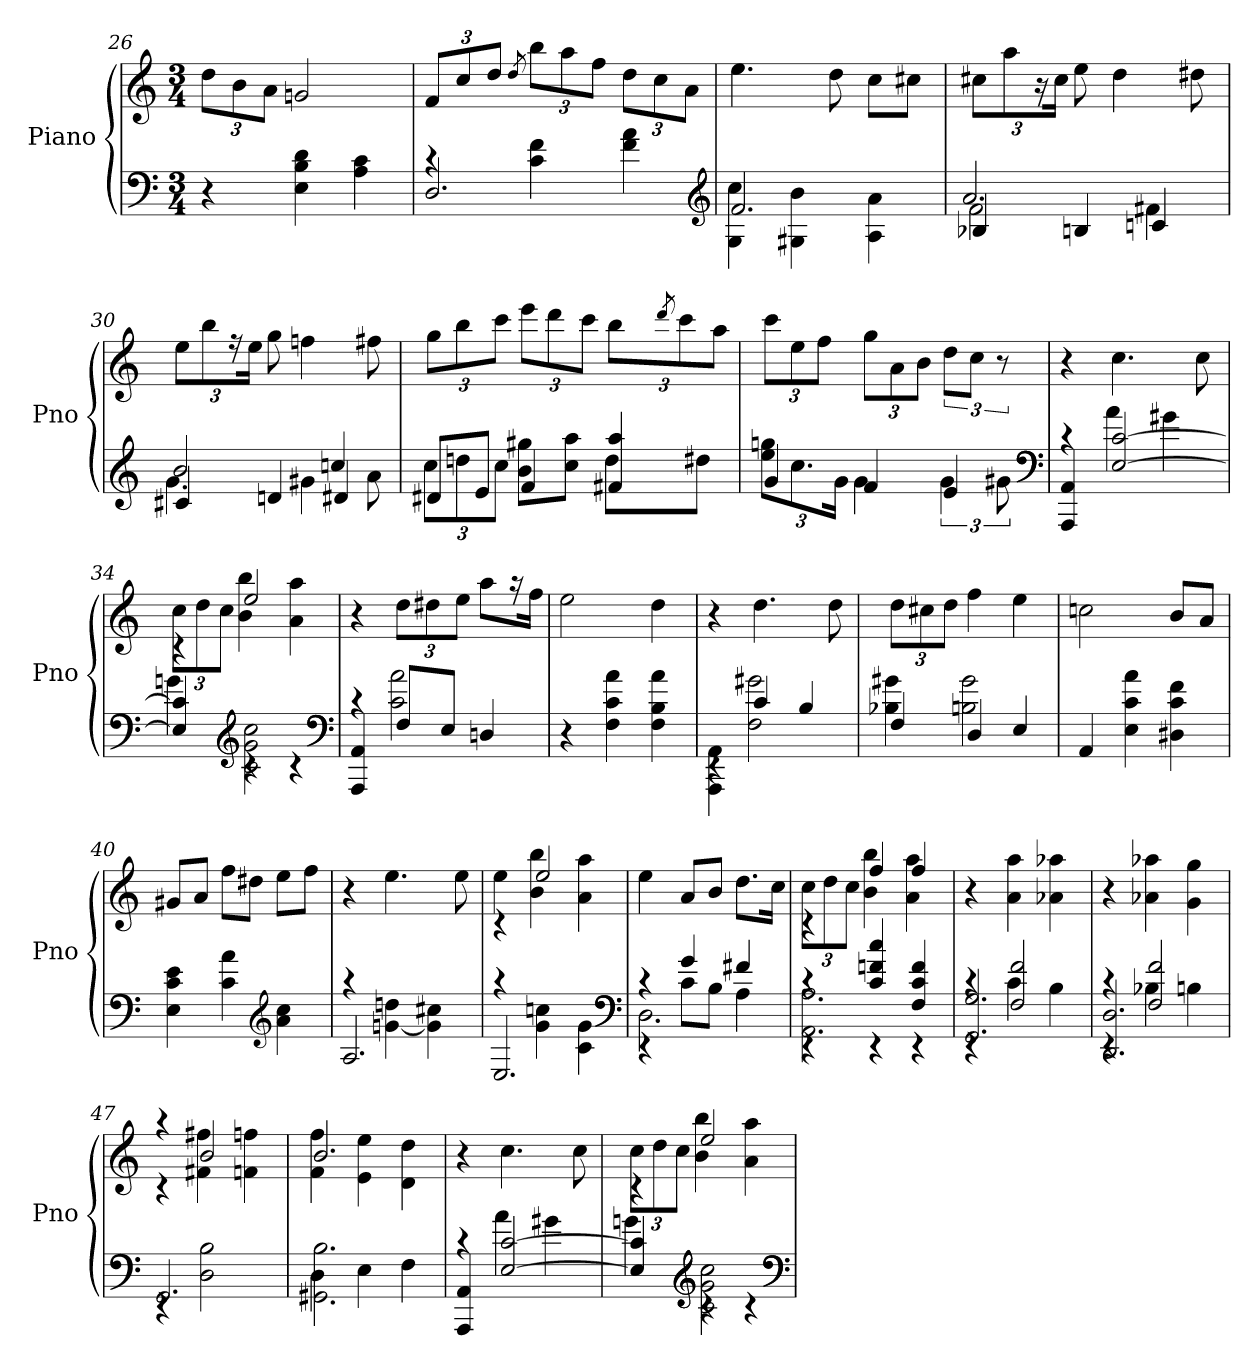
**kern	**kern
*part1	*part1
*staff2	*staff1
*I"Piano	*
*I'Pno	*
*clefF4	*clefG2
*k[]	*k[]
*C:	*C:
*M3/4	*M3/4
=26	=26
4r	12ddL
.	12b
.	12aJ
4E 4B 4d	2gn
4A 4c	.
=27	=27
*^	*
2.D	4rc	12fL
.	.	12cc
.	.	12ddJ
.	.	8qdd/
.	4c 4f	12bbL
.	.	12aa
.	.	12ffJ
.	4f 4a	12ddL
.	.	12cc
.	.	12aJ
*clefG2	*	*
=28	=28	=28
2.f	4G 4cc	4.ee
.	4G#X 4b	.
.	.	8dd
.	4A 4a	8ccL
.	.	8cc#XJ
=29	=29	=29
*	*^	*
4B-X/	2f	2.a	12cc#XL
.	.	.	12aa
.	.	.	24r
.	.	.	24cc#Jk
4Bn/	.	.	8ee
.	.	.	4dd
4cn/	4f#X	.	.
.	.	.	8dd#X
=30	=30	=30	=30
4c#X/	4.g	2b	12eeL
.	.	.	12bb
.	.	.	24r
.	.	.	24eeJk
4dn/	.	.	8gg
.	4g#X	.	4ffn
4d#X/	.	4ccn	.
.	8a	.	8ff#X
*	*v	*v	*
=31	=31	=31
8d#XL	12ccL	12ggL
.	12ddn	12bb
8eJ	.	.
.	12ccJ	12cccJ
4f	8b 8gg#XL	12eeeL
.	.	12ddd
.	8cc 8aaJ	.
.	.	12cccJ
4f#X 4aa	8ddL	12bbL
.	.	8qddd/
.	.	12ccc
.	8dd#XJ	.
.	.	12aaJ
=32	=32	=32
4g	12ee 12ggnL	12cccL
.	12.cc	12ee
.	.	12ffJ
.	24gJk	.
4f	4g	12ggL
.	.	12a
.	.	12bJ
4e	6g	12ddL
.	.	12ccJ
.	12g#X	12r
*clefF4	*	*
=33	=33	=33
4AAA 4AA	4rc	4r
[2E [2c	4a	4.cc
.	4g#X	.
.	.	8cc
=34	=34	=34
*	*	*^
4E] 4c]	4gn	4rc	12ccL
.	.	.	12dd
.	.	.	12ccJ
*clefG2	*	*	*
4rc	2c 2g 2cc	2ee	4b 4bb
4rc	.	.	4a 4aa
*	*	*v	*v
*clefF4	*	*
=35	=35	=35
4AAA 4AA	4rc	4r
8FL	2c 2a	12ddL
.	.	12dd#X
8EJ	.	.
.	.	12eeJ
4Dn	.	8aaL
.	.	16r
.	.	16ffJk
*v	*v	*
=36	=36
4r	2ee
4F 4c 4a	.
4F 4B 4a	4dd
=37	=37
*^	*
4rEE	4AAA 4AA	4r
4c	2F 2g#X	4.dd
4B	.	.
.	.	8dd
=38	=38	=38
4F	4B-X 4g#X	12ddL
.	.	12cc#X
.	.	12ddJ
4D	2Bn 2g#	4ff
4E	.	4ee
*v	*v	*
=39	=39
4AA	2ccn
4E 4c 4a	.
4D#X 4c 4f	8bL
.	8aJ
=40	=40
4E 4c 4e	8g#XL
.	8aJ
4c 4a	8ffL
.	8dd#XJ
*clefG2	*
4a 4cc	8eeL
.	8ffJ
=41	=41
*^	*
2.A	4raa	4r
.	[4gn 4ddn	4.ee
.	4g] 4cc#X	.
.	.	8ee
=42	=42	=42
*	*	*^
2.E	4raa	4rc	4ee
.	4g 4ccn	2ee	4b 4bb
.	4c 4g	.	4a 4aa
*v	*v	*	*
*	*v	*v
*clefF4	*
=43	=43
*^	*
*	*^	*
2.D\	4rEE	4rc	4ee
.	8cL	4g	8aL
.	8BJ	.	8bJ
.	4A	4f#X	8.ddL
.	.	.	16ccJk
=44	=44	=44	=44
*	*	*	*^
2.AA\ 2.A\	4rEE	4rc	4rc	12ccL
.	.	.	.	12dd
.	.	.	.	12ccJ
.	4rEE	4c 4fn 4cc	4ff	4b 4bb
.	4rEE	4F 4c 4f	4ff	4a 4aa
*	*	*	*v	*v
=45	=45	=45	=45
2.GG/ 2.G/	4rEE	4rc	4r
.	4c	2F 2f	4a 4aa
.	4B	.	4a-X 4aa-X
=46	=46	=46	=46
2.DD/ 2.D/	4rEE	4rc	4r
.	4B-X	2F 2f	4a-X 4aa-X
.	4Bn	.	4g 4gg
*	*v	*v	*
=47	=47	=47
*	*	*^
2.GG/	4rEE	4rc	4raa
.	2D 2B	2b	4f#X 4ff#X
.	.	.	4fn 4ffn
=48	=48	=48	=48
2.GG#X\ 2.B\	4D	2.b	4f 4ff
.	4E	.	4e 4ee
.	4F	.	4d 4dd
*	*	*v	*v
=49	=49	=49
4AAA 4AA	4rc	4r
[2E [2c	4a	4.cc
.	4g#X	.
.	.	8cc
=50	=50	=50
*	*	*^
4E] 4c]	4gn	4rc	12ccL
.	.	.	12dd
.	.	.	12ccJ
*clefG2	*	*	*
4rc	2c 2g 2cc	2ee	4b 4bb
4rc	.	.	4a 4aa
*v	*v	*	*
*	*v	*v
*clefF4	*
=	=
*-	*-
